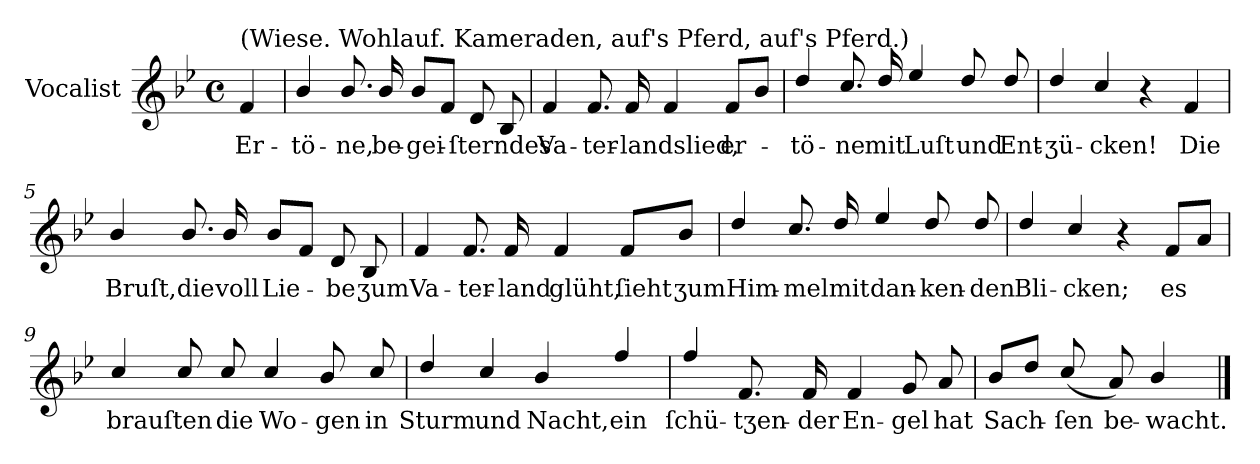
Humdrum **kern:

**kern	**text
*part1	*part1
*staff1	*staff1
*I"Vocalist	*
*k[b-e-]	*
*B-:	*
*M4/4	*
*met(c)	*
=	=
!LO:TX:a:t=(Wiese. Wohlauf. Kameraden, auf's Pferd, auf's Pferd.)	!
4f	Er-
=1	=1
4b-/	-tö-
8.b-/	-ne,
16b-/	be-
8b-/L	-gei-
8fJ	.
8d	-ſterndes
8B-	.
=2	=2
4f	Va-
8.f	-ter-
16f	-landslied,
4f	.
8fL	er-
8b-J	.
=3	=3
4dd/	-tö-
8.cc/	-ne
16dd/	mit
4ee-/	Luſt
8dd/	und
8dd/	Ent-
=4	=4
4dd/	-ʒü-
4cc/	-cken!
4r	.
4f	Die
=5	=5
4b-/	Bruſt,
8.b-/	die
16b-/	voll
8b-L	Lie-
8fJ	.
8d	-be
8B-	ʒum
=6	=6
4f	Va-
8.f	-ter-
16f	-land
4f	glüht,
8fL	ſieht
8b-J	ʒum
=7	=7
4dd/	Him-
8.cc/	-mel
16dd/	mit
4ee-/	dan-
8dd/	-ken-
8dd/	-den
=8	=8
4dd/	Bli-
4cc/	-cken;
4r	.
8fL	es
8aJ	.
=9	=9
4cc/	brauſten
8cc/	.
8cc/	die
4cc/	Wo-
8b-/	-gen
8cc/	in
=10	=10
4dd/	Sturm
4cc/	und
4b-/	Nacht,
4ff/	ein
=11	=11
4ff/	ſchü-
8.f	-tʒen-
16f	-der
4f	En-
8g	-gel
8a	hat
=12	=12
8b-/L	Sach-
8ddJ	.
(8cc/	-ſen
8a)	be-
4b-/	-wacht.
==	==
*-	*-
